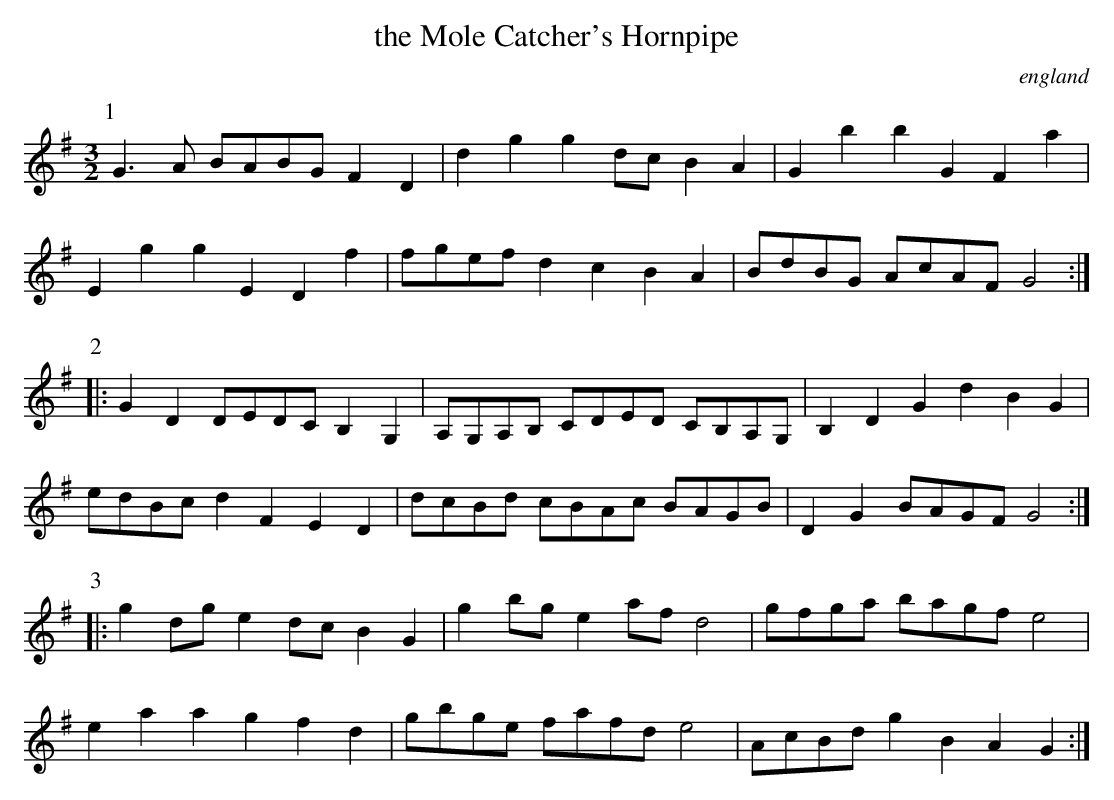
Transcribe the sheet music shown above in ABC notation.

X:1
T:the Mole Catcher's Hornpipe
O:england
M:3/2
L:1/8
K:G
P:1
G3 A  BABG  F2 D2|d2 g2 g2 dcB2 A2|G2 b2 b2 G2 F2 a2|
E2 g2 g2 E2 D2 f2|fgef d2 c2 B2 A2|BdBG  AcAF  G4  :|
P:2
|:G2 D2 DEDC B,2 G,2|A,G,A,B, CDED CB,A,G,| B,2 D2 G2 d2 B2 G2 |
edBc d2 F2 E2  D2 |dcBd     cBAc BAGB   | D2 G2 BAGF G4:|
P:3
|:g2 dg e2 dc B2 G2 |g2 bg e2 af d4|gfga bagf  e4 |
e2 a2 a2 g2 f2 d2 |gbge  fafd  e4|AcBd g2 B2 A2 G2 :|
